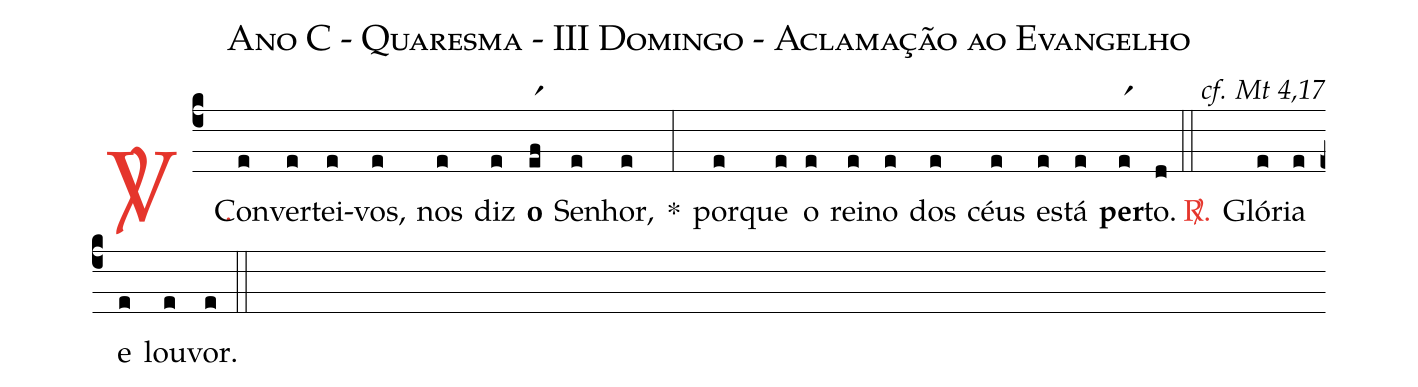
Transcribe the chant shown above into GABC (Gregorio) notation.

name: Ano C - Quaresma - III Domingo - Aclamação ao Evangelho;
commentary: cf. Mt 4,17;
%%
(c4)

<c><sp>V/</sp>.</c>() Con(e)ver(e)tei-(e)vos,(e) nos(e) diz(e) <b>o</b>(er1f) Se(e)nhor,(e) *(:) por(e)que(e) o(e) rei(e)no(e) dos(e) céus(e) es(e)tá(e) <b>per</b>(er1)to.(d)

(::)

<c><sp>R/</sp>.</c>() Gló(e)ria(e) e(e) lou(e)vor.(e)

(::)
